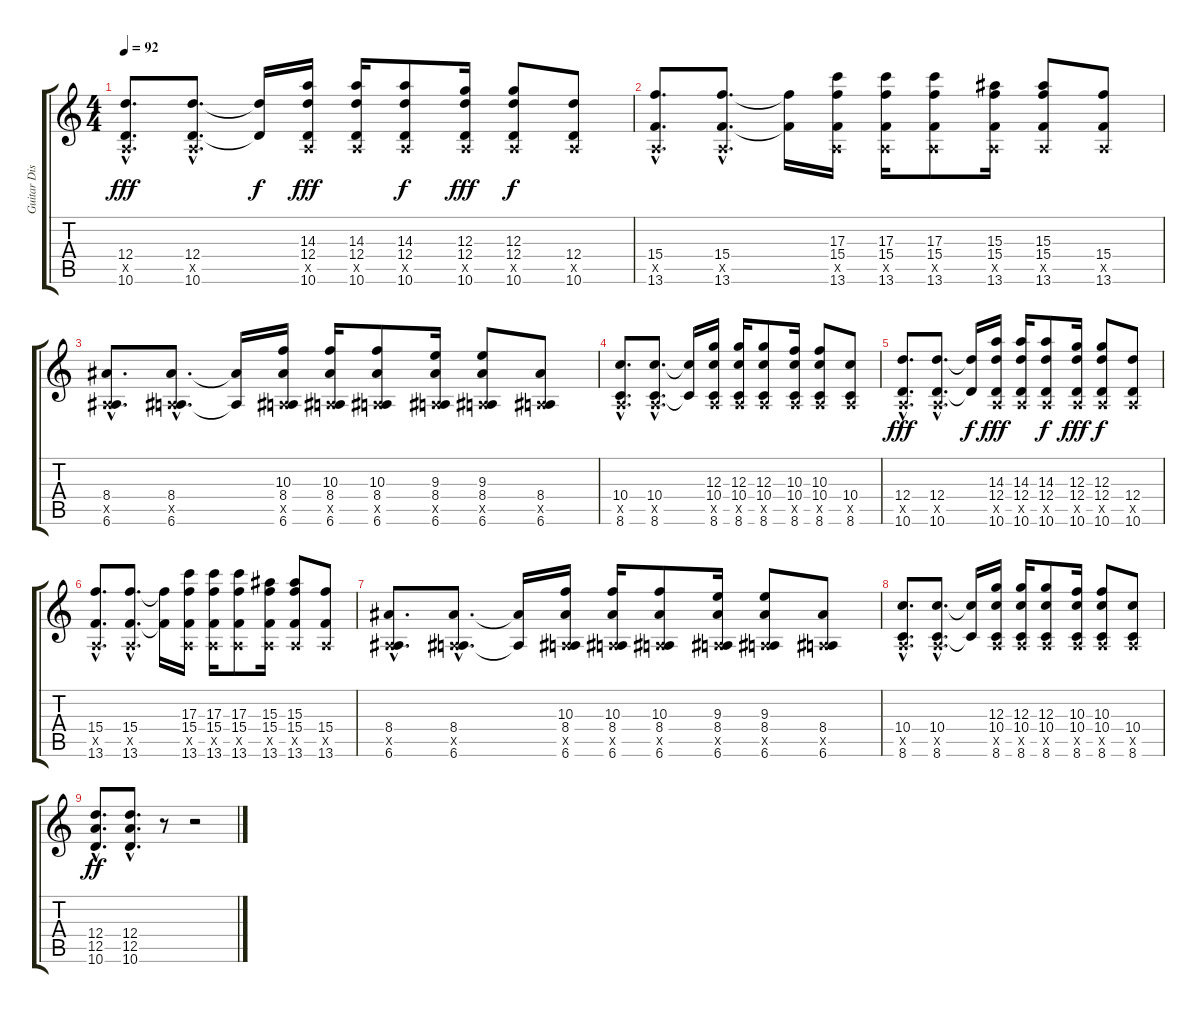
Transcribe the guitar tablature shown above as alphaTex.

\track ("Guitar Distorsion" "Guitar Dis") {instrument distortionguitar}
\staff {score tabs}
\tuning (E4 B3 G3 D3 A2 E2) {hide}
\ts (4 4)
\tempo 92
\clef g2
\ks c
(12.4{hac} 0.5{hac x} 10.6{hac}).8{d dy fff} (12.4{hac} 0.5{hac x} 10.6{hac}).8{d} (12.4{t} 10.6{t}).16{dy f} (14.3 12.4 0.5{x} 10.6).16{dy fff} (14.3 12.4 0.5{x} 10.6).16 (14.3 12.4 0.5{x} 10.6).8{dy f} (12.3 12.4 0.5{x} 10.6).16{dy fff} (12.3 12.4 0.5{x} 10.6).8{dy f} (12.4 0.5{x} 10.6).8 |
(15.4{hac} 0.5{hac x} 13.6{hac}).8{d} (15.4{hac} 0.5{hac x} 13.6{hac}).8{d} (15.4{t} 13.6{t}).16 (17.3 15.4 0.5{x} 13.6).16 (17.3 15.4 0.5{x} 13.6).16 (17.3 15.4 0.5{x} 13.6).8 (15.3 15.4 0.5{x} 13.6).16 (15.3 15.4 0.5{x} 13.6).8 (15.4 0.5{x} 13.6).8 |
(8.4{hac} 0.5{hac x} 6.6{hac}).8{d} (8.4{hac} 0.5{hac x} 6.6{hac}).8{d} (8.4{t} 6.6{t}).16 (10.3 8.4 0.5{x} 6.6).16 (10.3 8.4 0.5{x} 6.6).16 (10.3 8.4 0.5{x} 6.6).8 (9.3 8.4 0.5{x} 6.6).16 (9.3 8.4 0.5{x} 6.6).8 (8.4 0.5{x} 6.6).8 |
(10.4{hac} 0.5{hac x} 8.6{hac}).8{d} (10.4{hac} 0.5{hac x} 8.6{hac}).8{d} (10.4{t} 8.6{t}).16 (12.3 10.4 0.5{x} 8.6).16 (12.3 10.4 0.5{x} 8.6).16 (12.3 10.4 0.5{x} 8.6).8 (10.3 10.4 0.5{x} 8.6).16 (10.3 10.4 0.5{x} 8.6).8 (10.4 0.5{x} 8.6).8 |
(12.4{hac} 0.5{hac x} 10.6{hac}).8{d dy fff} (12.4{hac} 0.5{hac x} 10.6{hac}).8{d} (12.4{t} 10.6{t}).16{dy f} (14.3 12.4 0.5{x} 10.6).16{dy fff} (14.3 12.4 0.5{x} 10.6).16 (14.3 12.4 0.5{x} 10.6).8{dy f} (12.3 12.4 0.5{x} 10.6).16{dy fff} (12.3 12.4 0.5{x} 10.6).8{dy f} (12.4 0.5{x} 10.6).8 |
(15.4{hac} 0.5{hac x} 13.6{hac}).8{d} (15.4{hac} 0.5{hac x} 13.6{hac}).8{d} (15.4{t} 13.6{t}).16 (17.3 15.4 0.5{x} 13.6).16 (17.3 15.4 0.5{x} 13.6).16 (17.3 15.4 0.5{x} 13.6).8 (15.3 15.4 0.5{x} 13.6).16 (15.3 15.4 0.5{x} 13.6).8 (15.4 0.5{x} 13.6).8 |
(8.4{hac} 0.5{hac x} 6.6{hac}).8{d} (8.4{hac} 0.5{hac x} 6.6{hac}).8{d} (8.4{t} 6.6{t}).16 (10.3 8.4 0.5{x} 6.6).16 (10.3 8.4 0.5{x} 6.6).16 (10.3 8.4 0.5{x} 6.6).8 (9.3 8.4 0.5{x} 6.6).16 (9.3 8.4 0.5{x} 6.6).8 (8.4 0.5{x} 6.6).8 |
(10.4{hac} 0.5{hac x} 8.6{hac}).8{d} (10.4{hac} 0.5{hac x} 8.6{hac}).8{d} (10.4{t} 8.6{t}).16 (12.3 10.4 0.5{x} 8.6).16 (12.3 10.4 0.5{x} 8.6).16 (12.3 10.4 0.5{x} 8.6).8 (10.3 10.4 0.5{x} 8.6).16 (10.3 10.4 0.5{x} 8.6).8 (10.4 0.5{x} 8.6).8 |
(12.4{hac} 12.5{hac} 10.6{hac}).8{d dy ff} (12.4{hac} 12.5{hac} 10.6{hac}).8{d} r.8 r.2
